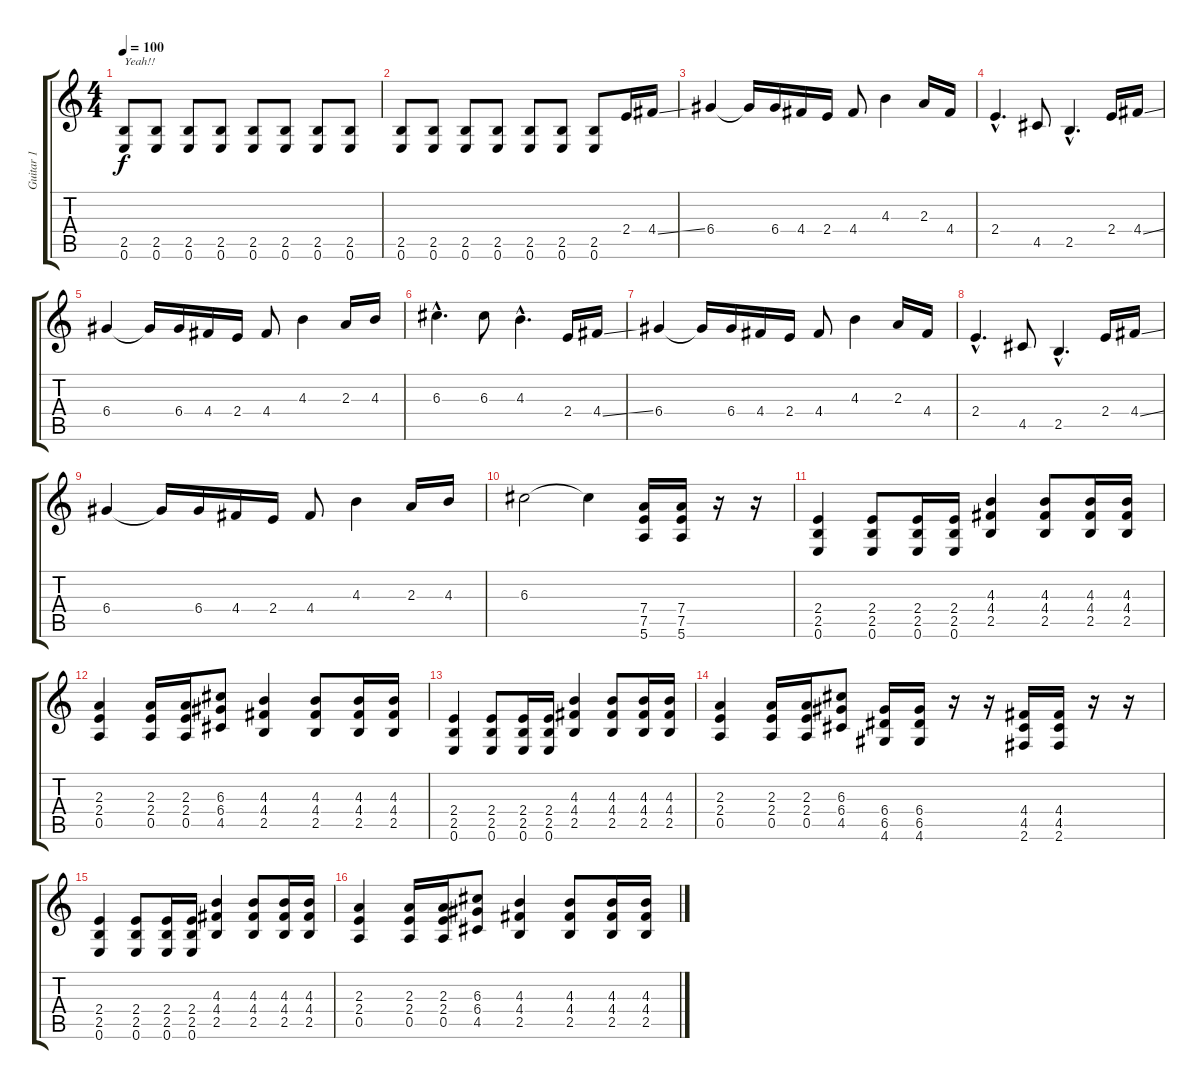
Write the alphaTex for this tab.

\track ("Guitar 1" "Guitar 1") {instrument distortionguitar}
\staff {score tabs}
\tuning (E4 B3 G3 D3 A2 E2) {hide}
\ts (4 4)
\tempo 100
\clef g2
\ks c
(2.5 0.6).8{txt "Yeah!!" dy f} (2.5 0.6).8 (2.5 0.6).8 (2.5 0.6).8 (2.5 0.6).8 (2.5 0.6).8 (2.5 0.6).8 (2.5 0.6).8 |
(2.5 0.6).8 (2.5 0.6).8 (2.5 0.6).8 (2.5 0.6).8 (2.5 0.6).8 (2.5 0.6).8 (2.5 0.6).8 2.4.16 4.4{ss}.16 |
6.4.4 6.4{t}.16 6.4.16 4.4.16 2.4.16 4.4.8 4.3.4 2.3.16 4.4.16 |
2.4{hac}.4{d} 4.5.8 2.5{hac}.4{d} 2.4.16 4.4{ss}.16 |
6.4.4 6.4{t}.16 6.4.16 4.4.16 2.4.16 4.4.8 4.3.4 2.3.16 4.3.16 |
6.3{hac}.4{d} 6.3.8 4.3{hac}.4{d} 2.4.16 4.4{ss}.16 |
6.4.4 6.4{t}.16 6.4.16 4.4.16 2.4.16 4.4.8 4.3.4 2.3.16 4.4.16 |
2.4{hac}.4{d} 4.5.8 2.5{hac}.4{d} 2.4.16 4.4{ss}.16 |
6.4.4 6.4{t}.16 6.4.16 4.4.16 2.4.16 4.4.8 4.3.4 2.3.16 4.3.16 |
6.3.2 6.3{t}.4 (7.4 7.5 5.6).16 (7.4 7.5 5.6).16 r.16 r.16 |
(2.4 2.5 0.6).4 (2.4 2.5 0.6).8 (2.4 2.5 0.6).16 (2.4 2.5 0.6).16 (4.3 4.4 2.5).4 (4.3 4.4 2.5).8 (4.3 4.4 2.5).16 (4.3 4.4 2.5).16 |
(2.3 2.4 0.5).4 (2.3 2.4 0.5).16 (2.3 2.4 0.5).16 (6.3 6.4 4.5).8 (4.3 4.4 2.5).4 (4.3 4.4 2.5).8 (4.3 4.4 2.5).16 (4.3 4.4 2.5).16 |
(2.4 2.5 0.6).4 (2.4 2.5 0.6).8 (2.4 2.5 0.6).16 (2.4 2.5 0.6).16 (4.3 4.4 2.5).4 (4.3 4.4 2.5).8 (4.3 4.4 2.5).16 (4.3 4.4 2.5).16 |
(2.3 2.4 0.5).4 (2.3 2.4 0.5).16 (2.3 2.4 0.5).16 (6.3 6.4 4.5).8 (6.4 6.5 4.6).16 (6.4 6.5 4.6).16 r.16 r.16 (4.4 4.5 2.6).16 (4.4 4.5 2.6).16 r.16 r.16 |
(2.4 2.5 0.6).4 (2.4 2.5 0.6).8 (2.4 2.5 0.6).16 (2.4 2.5 0.6).16 (4.3 4.4 2.5).4 (4.3 4.4 2.5).8 (4.3 4.4 2.5).16 (4.3 4.4 2.5).16 |
(2.3 2.4 0.5).4 (2.3 2.4 0.5).16 (2.3 2.4 0.5).16 (6.3 6.4 4.5).8 (4.3 4.4 2.5).4 (4.3 4.4 2.5).8 (4.3 4.4 2.5).16 (4.3 4.4 2.5).16
